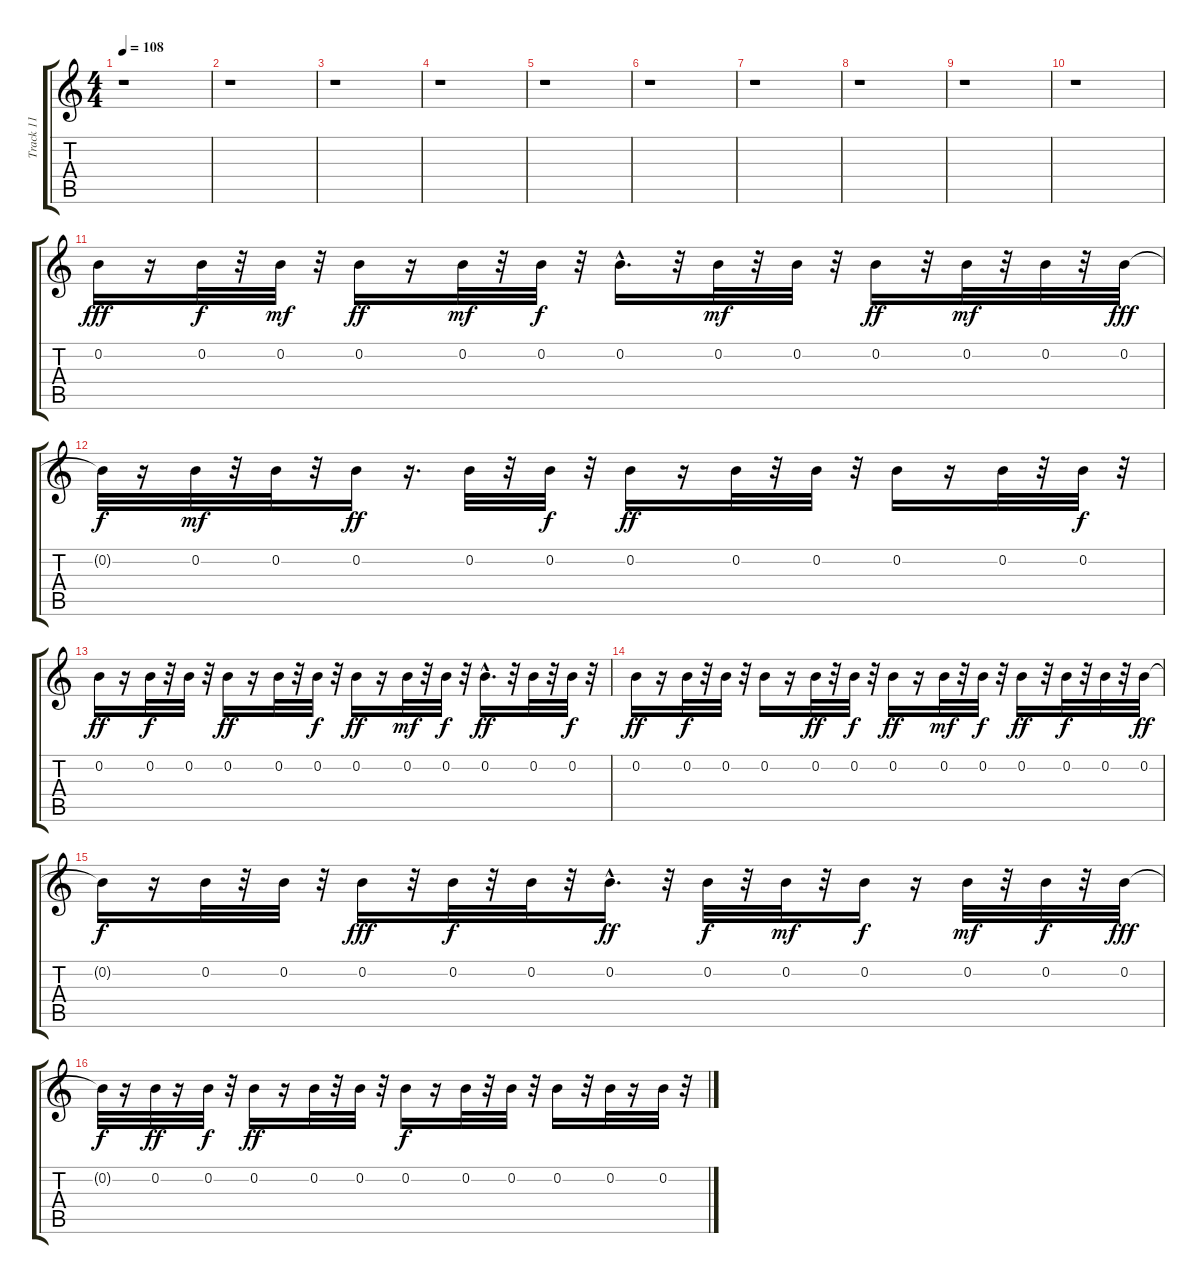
\track ("Track 11" "Track 11") {instrument acousticguitarnylon}
\staff {score tabs}
\tuning (E4 B3 G3 D3 A2 E2) {hide}
\ts (4 4)
\tempo 108
\clef g2
\ks c
r.1{dy fff} |
r.1 |
r.1 |
r.1 |
r.1 |
r.1 |
r.1 |
r.1 |
r.1 |
r.1 |
0.2.16 r.16 0.2.32{dy f} r.32 0.2.32{dy mf} r.32 0.2.16{dy ff} r.16 0.2.32{dy mf} r.32 0.2.32{dy f} r.32 0.2{hac}.16{d} r.32 0.2.32{dy mf} r.32 0.2.32 r.32 0.2.16{dy ff} r.32 0.2.32{dy mf} r.32 0.2.32 r.32 0.2.32{dy fff} |
0.2{t}.32{dy f} r.16 0.2.32{dy mf} r.32 0.2.32 r.32 0.2.16{dy ff} r.16{d} 0.2.32 r.32 0.2.32{dy f} r.32 0.2.16{dy ff} r.16 0.2.32 r.32 0.2.32 r.32 0.2.16 r.16 0.2.32 r.32 0.2.32{dy f} r.32 |
0.2.16{dy ff} r.16 0.2.32{dy f} r.32 0.2.32 r.32 0.2.16{dy ff} r.16 0.2.32 r.32 0.2.32{dy f} r.32 0.2.16{dy ff} r.16 0.2.32{dy mf} r.32 0.2.32{dy f} r.32 0.2{hac}.16{d dy ff} r.32 0.2.32 r.32 0.2.32{dy f} r.32 |
0.2.16{dy ff} r.16 0.2.32{dy f} r.32 0.2.32 r.32 0.2.16 r.16 0.2.32{dy ff} r.32 0.2.32{dy f} r.32 0.2.16{dy ff} r.16 0.2.32{dy mf} r.32 0.2.32{dy f} r.32 0.2.16{dy ff} r.32 0.2.32{dy f} r.32 0.2.32 r.32 0.2.32{dy ff} |
0.2{t}.16{dy f} r.16 0.2.32{volume 16} r.32 0.2.32 r.32 0.2.16{dy fff} r.32 0.2.32{dy f} r.32 0.2.32 r.32 0.2{hac}.16{d dy ff} r.32 0.2.32{dy f} r.32 0.2.32{dy mf} r.32 0.2.16{dy f} r.16 0.2.32{dy mf} r.32 0.2.32{dy f} r.32 0.2.32{dy fff} |
0.2{t}.32{dy f} r.16 0.2.32{dy ff} r.16 0.2.32{dy f} r.32 0.2.16{dy ff} r.16 0.2.32 r.32 0.2.32 r.32 0.2.16{dy f} r.16 0.2.32 r.32 0.2.32 r.32 0.2.16 r.32 0.2.32 r.16 0.2.32 r.32
